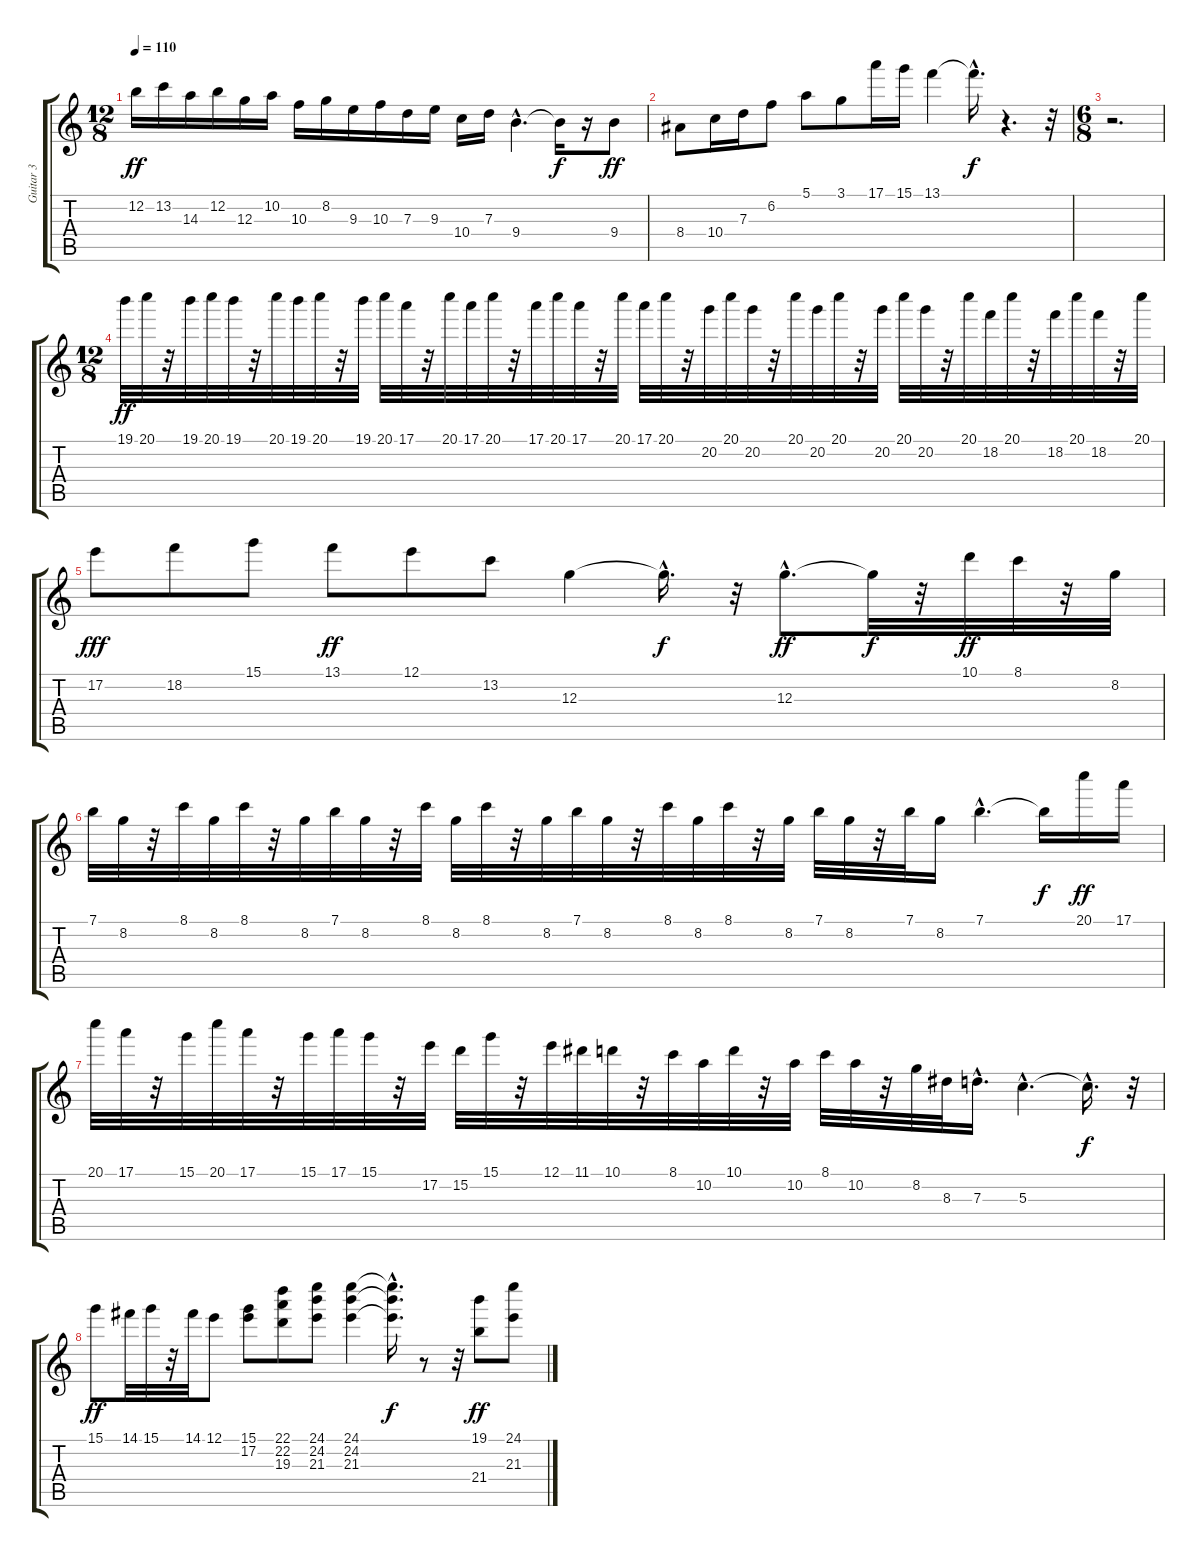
\track ("Guitar 3" "Guitar 3") {instrument electricguitarjazz}
\staff {score tabs}
\tuning (E4 B3 G3 D3 A2 E2) {hide}
\ts (12 8)
\tempo 110
\clef g2
\ks c
12.2.16{dy ff} 13.2.16 14.3.16 12.2.16 12.3.16 10.2.16 10.3.16 8.2.16 9.3.16 10.3.16 7.3.16 9.3.16 10.4.16 7.3.16 9.4{hac}.4{d} 9.4{t}.16{dy f} r.16 9.4.8{dy ff} |
8.4.8 10.4.16 7.3.16 6.2.8 5.1.8 3.1.8 17.1.16 15.1.16 13.1.4 13.1{hac t}.16{d dy f} r.4{d} r.32 |
\ts (6 8)
r.2{d} |
\ts (12 8)
19.1.32{dy ff} 20.1.32 r.32 19.1.32 20.1.32 19.1.32 r.32 20.1.32 19.1.32 20.1.32 r.32 19.1.32 20.1.32 17.1.32 r.32 20.1.32 17.1.32 20.1.32 r.32 17.1.32 20.1.32 17.1.32 r.32 20.1.32 17.1.32 20.1.32 r.32 20.2.32 20.1.32 20.2.32 r.32 20.1.32 20.2.32 20.1.32 r.32 20.2.32 20.1.32 20.2.32 r.32 20.1.32 18.2.32 20.1.32 r.32 18.2.32 20.1.32 18.2.32 r.32 20.1.32 |
17.2.8{dy fff} 18.2.8 15.1.8 13.1.8{dy ff} 12.1.8 13.2.8 12.3.4 12.3{hac t}.16{d dy f} r.32 12.3{hac}.8{d dy ff} 12.3{t}.32{dy f} r.32 10.1.32{dy ff} 8.1.32 r.32 8.2.32 |
7.1.32 8.2.32 r.32 8.1.32 8.2.32 8.1.32 r.32 8.2.32 7.1.32 8.2.32 r.32 8.1.32 8.2.32 8.1.32 r.32 8.2.32 7.1.32 8.2.32 r.32 8.1.32 8.2.32 8.1.32 r.32 8.2.32 7.1.32 8.2.32 r.32 7.1.32 8.2.16 7.1{hac}.4{d} 7.1{t}.16{dy f} 20.1.16{dy ff} 17.1.16 |
20.1.32 17.1.32 r.32 15.1.32 20.1.32 17.1.32 r.32 15.1.32 17.1.32 15.1.32 r.32 17.2.32 15.2.32 15.1.32 r.32 12.1.32 11.1.32 10.1.32 r.32 8.1.32 10.2.32 10.1.32 r.32 10.2.32 8.1.32 10.2.32 r.32 8.2.32 8.3.32 7.3{hac}.16{d} 5.3{hac}.4{d} 5.3{hac t}.16{d dy f} r.32 |
15.1.8{dy ff} 14.1.32 15.1.32 r.32 14.1.32 12.1.8 (15.1 17.2).8 (22.1 22.2 19.3).8 (24.1 24.2 21.3).8 (24.1 24.2 21.3).4 (24.1{hac t} 24.2{hac t} 21.3{hac t}).16{d dy f} r.8 r.32 (19.1 21.4).8{dy ff} (24.1 21.3).8
